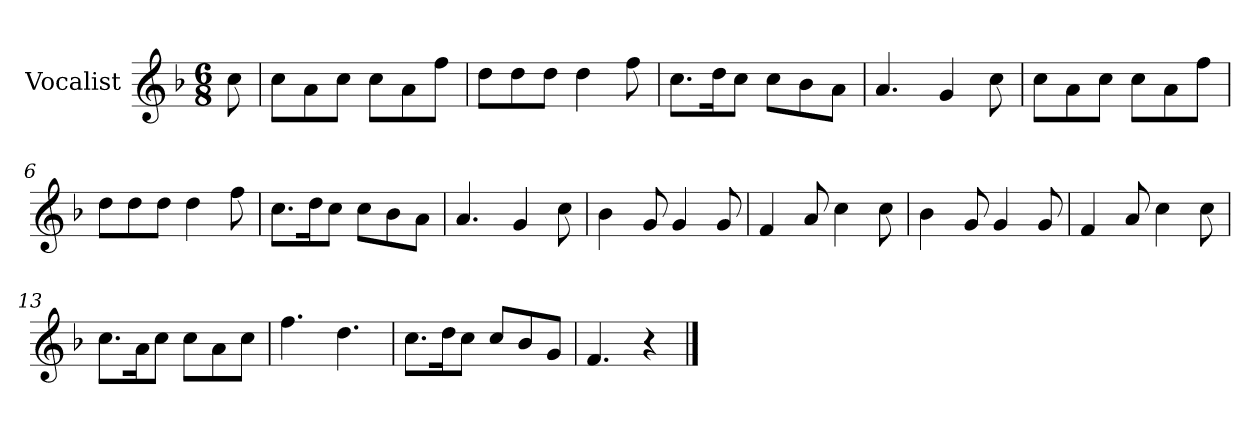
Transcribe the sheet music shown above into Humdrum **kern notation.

**kern
*part1
*staff1
*I"Vocalist
*k[b-]
*F:
*M6/8
=
8cc
=1
8ccL
8a
8ccJ
8ccL
8a
8ffJ
=2
8ddL
8dd
8ddJ
4dd
8ff
=3
8.ccL
16ddK
8ccJ
8ccL
8b-
8aJ
=4
4.a
4g
8cc
=5
8ccL
8a
8ccJ
8ccL
8a
8ffJ
=6
8ddL
8dd
8ddJ
4dd
8ff
=7
8.ccL
16ddK
8ccJ
8ccL
8b-
8aJ
=8
4.a
4g
8cc
=9
4b-
8g
4g
8g
=10
4f
8a
4cc
8cc
=11
4b-
8g
4g
8g
=12
4f
8a
4cc
8cc
=13
8.ccL
16aK
8ccJ
8ccL
8a
8ccJ
=14
4.ff
4.dd
=15
8.ccL
16ddK
8ccJ
8ccL
8b-
8gJ
=16
4.f
4r
==
*-
